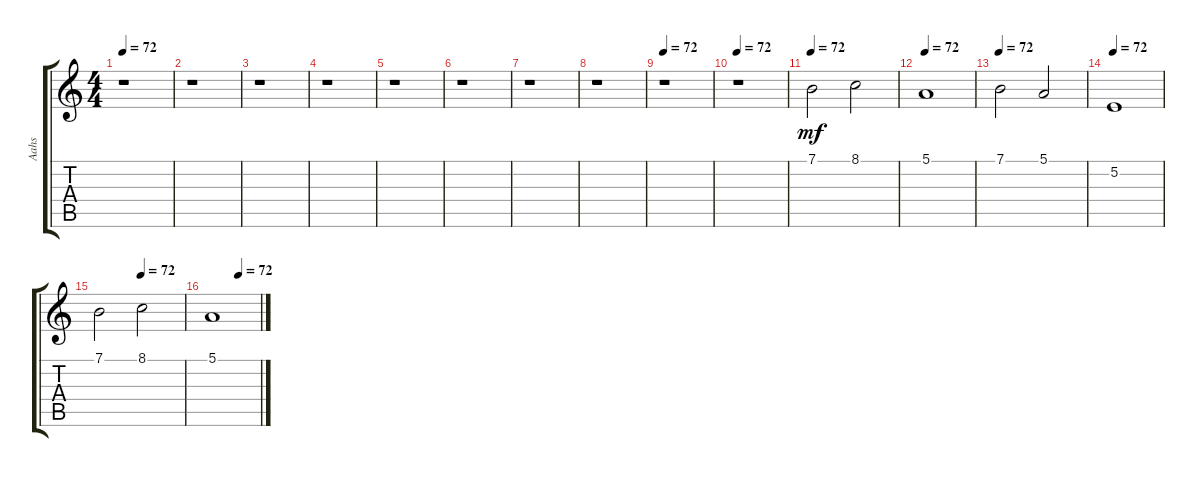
\track ("Aahs" "Aahs") {instrument choiraahs}
\staff {score tabs}
\tuning (E4 B3 G3 D3 A2 E2) {hide}
\ts (4 4)
\tempo 72
\clef g2
\ks c
r.1{dy mf} |
r.1 |
r.1 |
r.1 |
r.1 |
r.1 |
r.1 |
r.1 |
\tempo 72
r.1 |
\tempo 72
r.1 |
\tempo 72
7.1.2 8.1.2 |
\tempo 72
5.1.1 |
\tempo 72
7.1.2 5.1.2 |
\tempo 72
5.2.1 |
\tempo (72 0.5)
7.1.2 8.1.2 |
\tempo (72 0.5625)
5.1.1
